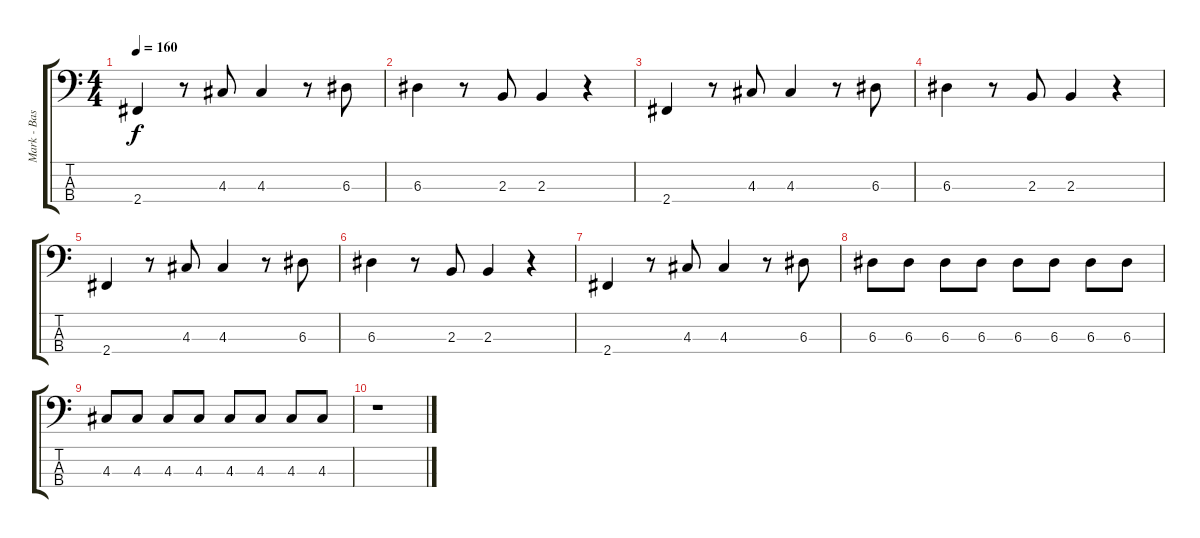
\track ("Mark - Bass" "Mark - Bas") {instrument electricbassfinger}
\staff {score tabs}
\tuning (G2 D2 A1 E1) {hide}
\ts (4 4)
\tempo 160
\clef f4
\ks c
2.4.4{dy f} r.8 4.3.8 4.3.4 r.8 6.3.8 |
6.3.4 r.8 2.3.8 2.3.4 r.4 |
2.4.4 r.8 4.3.8 4.3.4 r.8 6.3.8 |
6.3.4 r.8 2.3.8 2.3.4 r.4 |
2.4.4 r.8 4.3.8 4.3.4 r.8 6.3.8 |
6.3.4 r.8 2.3.8 2.3.4 r.4 |
2.4.4 r.8 4.3.8 4.3.4 r.8 6.3.8 |
6.3.8 6.3.8 6.3.8 6.3.8 6.3.8 6.3.8 6.3.8 6.3.8 |
4.3.8 4.3.8 4.3.8 4.3.8 4.3.8 4.3.8 4.3.8 4.3.8 |
r.1
